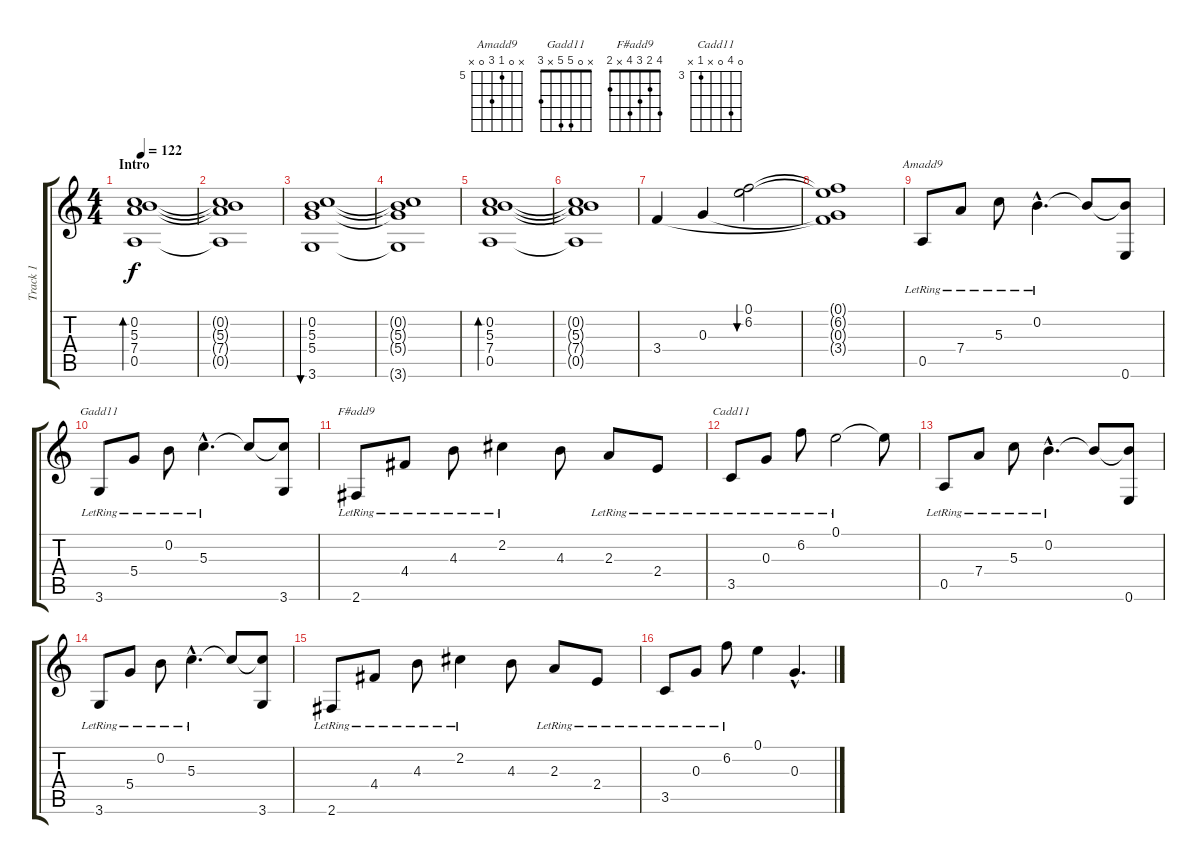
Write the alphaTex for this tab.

\track ("Track 1" "Track 1") {instrument electricguitarjazz}
\staff {score tabs}
\tuning (E4 B3 G3 D3 A2 E2) {hide}
\chord ("Amadd9" x 0 5 7 0 x) {firstfret 5}
\chord ("Gadd11" x 0 5 5 x 3)
\chord ("F#add9" 4 2 3 4 x 2)
\chord ("Cadd11" 0 6 0 x 3 x) {firstfret 3}
\ts (4 4)
\section ("" "Intro")
\tempo 122
\clef g2
\ks c
(0.2 5.3 7.4 0.5).1{bd 480 dy f balance 0 instrument electricguitarjazz} |
(0.2{t} 5.3{t} 7.4{t} 0.5{t}).1{balance 16} |
(0.2 5.3 5.4 3.6).1{bu 480 balance 0} |
(0.2{t} 5.3{t} 5.4{t} 3.6{t}).1{balance 16} |
(0.2 5.3 7.4 0.5).1{bd 480 balance 0} |
(0.2{t} 5.3{t} 7.4{t} 0.5{t}).1{balance 16} |
3.4.4{balance 0} 0.3.4 (0.1 6.2).2{bu 120} |
(0.1{t} 6.2{t} 0.3{t} 3.4{t}).1{balance 16} |
0.5{lr}.8{ch "Amadd9" balance 8} 7.4{lr}.8 5.3{lr}.8 0.2{hac lr}.4{d} 0.2{t}.8 (0.2{t} 0.6).8 |
3.6{lr}.8{ch "Gadd11"} 5.4{lr}.8 0.2{lr}.8 5.3{hac lr}.4{d} 5.3{t}.8 (5.3{t} 3.6).8 |
2.6{lr}.8{ch "F#add9"} 4.4{lr}.8 4.3{lr}.8 2.2{lr}.4 4.3.8 2.3{lr}.8 2.4{lr}.8 |
3.5{lr}.8{ch "Cadd11"} 0.3{lr}.8 6.2{lr}.8 0.1{lr}.2 0.1{t}.8 |
0.5{lr}.8 7.4{lr}.8 5.3{lr}.8 0.2{hac lr}.4{d} 0.2{t}.8 (0.2{t} 0.6).8 |
3.6{lr}.8 5.4{lr}.8 0.2{lr}.8 5.3{hac lr}.4{d} 5.3{t}.8 (5.3{t} 3.6).8 |
2.6{lr}.8 4.4{lr}.8 4.3{lr}.8 2.2{lr}.4 4.3.8 2.3{lr}.8 2.4{lr}.8 |
3.5{lr}.8 0.3{lr}.8 6.2{lr}.8 0.1.4 0.3{hac}.4{d}
